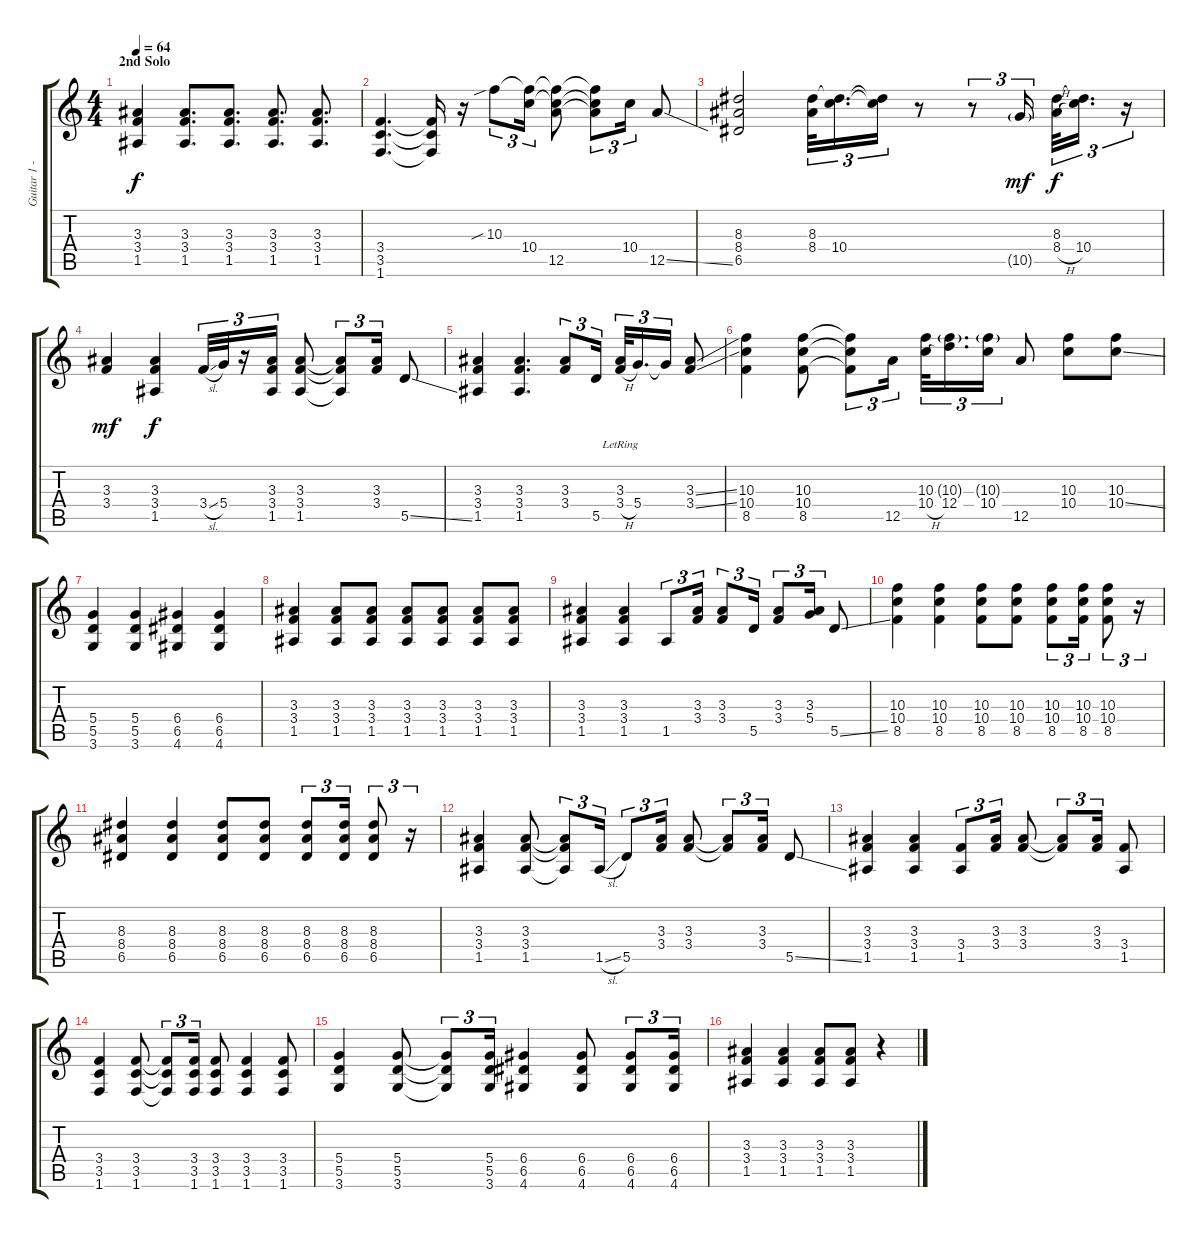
\track ("Guitar 1 - Rhythm" "Guitar 1 -") {instrument overdrivenguitar}
\staff {score tabs}
\tuning (E4 B3 G3 D3 A2 E2) {hide}
\ts (4 4)
\section ("" "2nd Solo")
\tempo 64
\clef g2
\ks c
(3.3 3.4 1.5).4{dy f} (3.3 3.4 1.5).8{d} (3.3 3.4 1.5).8{d} (3.3 3.4 1.5).8{d} (3.3 3.4 1.5).8{d} |
(3.4 3.5 1.6).4{d} (3.4{t} 3.5{t} 1.6{t}).16 r.16 10.3{sib}.8{tu (3 2)} (10.3{t} 10.4).16{tu (3 2)} (10.3{t} 10.4{t} 12.5).8 (10.3{t} 10.4{t} 12.5{t}).8{tu (3 2)} 10.4.16{tu (3 2)} 12.5{ss}.8 |
(8.3 8.4 6.5).2 (8.3 8.4).32{tu (3 2)} (8.3{t} 10.4).16{d tu (3 2)} (8.3{t} 10.4{t}).16{tu (3 2)} r.8 r.8{tu (3 2)} 10.5{g}.16{tu (3 2) dy mf beam splitsecondary} (8.3 8.4{h}).32{tu (3 2) dy f} (8.3{t} 10.4).16{d tu (3 2)} r.16{tu (3 2)} |
(3.3 3.4).4{dy mf} (3.3 3.4 1.5).4{dy f} 3.4{sl}.32{tu (3 2)} 5.4.32{tu (3 2)} r.16{tu (3 2)} (3.3 3.4 1.5).16{tu (3 2)} (3.3 3.4 1.5).8 (3.3{t} 3.4{t} 1.5{t}).8{tu (3 2)} (3.3 3.4).16{tu (3 2)} 5.5{ss}.8 |
(3.3 3.4 1.5).4 (3.3 3.4 1.5).4{d} (3.3 3.4).8{tu (3 2)} 5.5.16{tu (3 2)} (3.3{lr} 3.4{h}).32{tu (3 2)} 5.4.16{d tu (3 2)} 5.4{t}.16{tu (3 2)} (3.3{ss} 3.4{ss}).8 |
(10.3 10.4 8.5).4 (10.3 10.4 8.5).8 (10.3{t} 10.4{t} 8.5{t}).8{tu (3 2)} 12.5.16{tu (3 2)} (10.3 10.4{h}).32{tu (3 2)} (10.3{g} 12.4).16{d tu (3 2)} (10.3{g} 10.4).16{tu (3 2)} 12.5.8 (10.3 10.4).8 (10.3 10.4{ss}).8 |
(5.4 5.5 3.6).4 (5.4 5.5 3.6).4 (6.4 6.5 4.6).4 (6.4 6.5 4.6).4 |
(3.3 3.4 1.5).4 (3.3 3.4 1.5).8 (3.3 3.4 1.5).8 (3.3 3.4 1.5).8 (3.3 3.4 1.5).8 (3.3 3.4 1.5).8 (3.3 3.4 1.5).8 |
(3.3 3.4 1.5).4 (3.3 3.4 1.5).4 1.5.8{tu (3 2)} (3.3 3.4).16{tu (3 2)} (3.3 3.4).8{tu (3 2)} 5.5.16{tu (3 2)} (3.3 3.4).8{tu (3 2)} (3.3 5.4).16{tu (3 2)} 5.5{ss}.8 |
(10.3 10.4 8.5).4 (10.3 10.4 8.5).4 (10.3 10.4 8.5).8 (10.3 10.4 8.5).8 (10.3 10.4 8.5).8{tu (3 2)} (10.3 10.4 8.5).16{tu (3 2)} (10.3 10.4 8.5).8{tu (3 2)} r.16{tu (3 2)} |
(8.3 8.4 6.5).4 (8.3 8.4 6.5).4 (8.3 8.4 6.5).8 (8.3 8.4 6.5).8 (8.3 8.4 6.5).8{tu (3 2)} (8.3 8.4 6.5).16{tu (3 2)} (8.3 8.4 6.5).8{tu (3 2)} r.16{tu (3 2)} |
(3.3 3.4 1.5).4 (3.3 3.4 1.5).8 (3.3{t} 3.4{t} 1.5{t}).8{tu (3 2)} 1.5{sl}.16{tu (3 2)} 5.5.8{tu (3 2)} (3.3 3.4).16{tu (3 2)} (3.3 3.4).8 (3.3{t} 3.4{t}).8{tu (3 2)} (3.3 3.4).16{tu (3 2)} 5.5{ss}.8 |
(3.3 3.4 1.5).4 (3.3 3.4 1.5).4 (3.4 1.5).8{tu (3 2)} (3.3 3.4).16{tu (3 2)} (3.3 3.4).8 (3.3{t} 3.4{t}).8{tu (3 2)} (3.3 3.4).16{tu (3 2)} (3.4 1.5).8 |
(3.4 3.5 1.6).4 (3.4 3.5 1.6).8 (3.4{t} 3.5{t} 1.6{t}).8{tu (3 2)} (3.4 3.5 1.6).16{tu (3 2)} (3.4 3.5 1.6).8 (3.4 3.5 1.6).4 (3.4 3.5 1.6).8 |
(5.4 5.5 3.6).4 (5.4 5.5 3.6).8 (5.4{t} 5.5{t} 3.6{t}).8{tu (3 2)} (5.4 5.5 3.6).16{tu (3 2)} (6.4 6.5 4.6).4 (6.4 6.5 4.6).8 (6.4 6.5 4.6).8{tu (3 2)} (6.4 6.5 4.6).16{tu (3 2)} |
(3.3 3.4 1.5).4 (3.3 3.4 1.5).4 (3.3 3.4 1.5).8 (3.3 3.4 1.5).8 r.4
